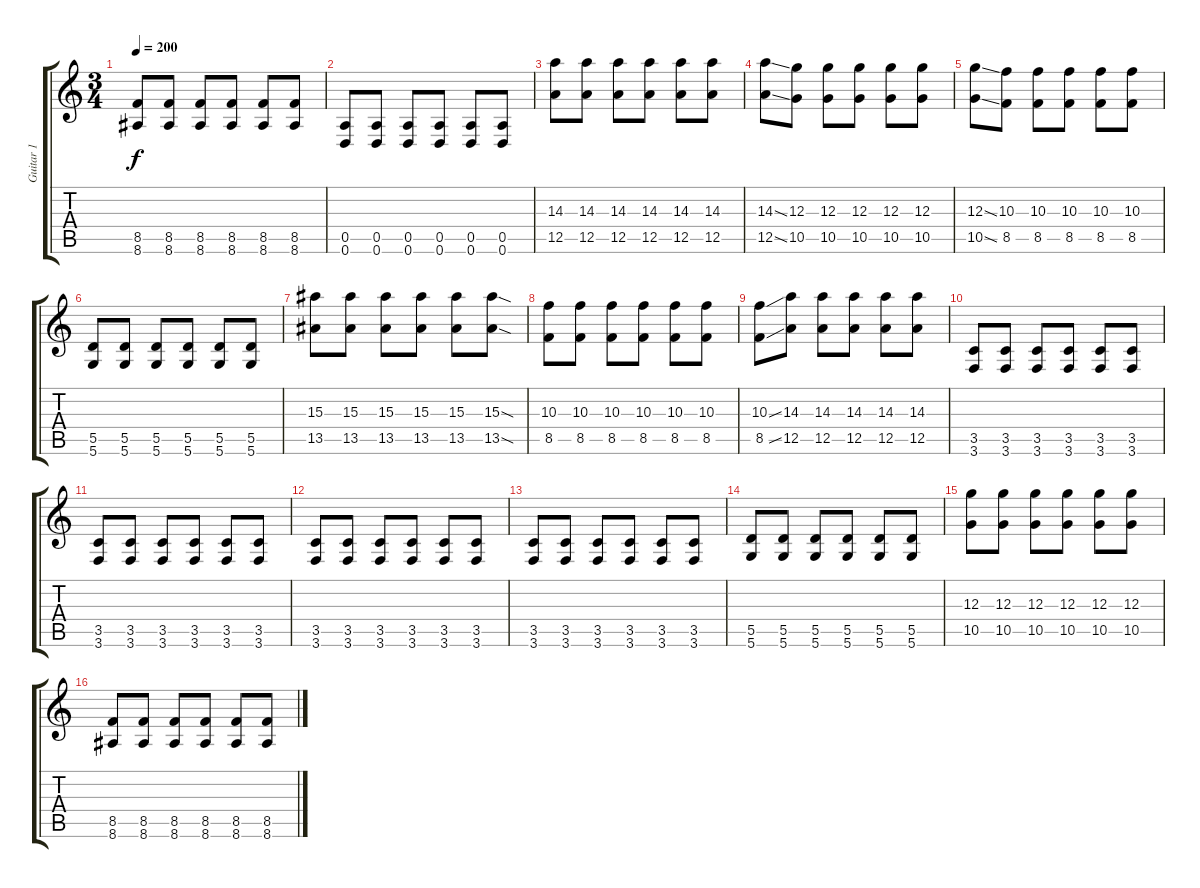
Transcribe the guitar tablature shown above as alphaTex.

\track ("Guitar 1" "Guitar 1") {instrument overdrivenguitar}
\staff {score tabs}
\tuning (E4 B3 G3 D3 A2 D2) {hide}
\ts (3 4)
\tempo 200
\clef g2
\ks c
(8.5 8.6).8{dy f} (8.5 8.6).8 (8.5 8.6).8 (8.5 8.6).8 (8.5 8.6).8 (8.5 8.6).8 |
(0.5 0.6).8 (0.5 0.6).8 (0.5 0.6).8 (0.5 0.6).8 (0.5 0.6).8 (0.5 0.6).8 |
(14.3 12.5).8 (14.3 12.5).8 (14.3 12.5).8 (14.3 12.5).8 (14.3 12.5).8 (14.3 12.5).8 |
(14.3{ss} 12.5{ss}).8 (12.3 10.5).8 (12.3 10.5).8 (12.3 10.5).8 (12.3 10.5).8 (12.3 10.5).8 |
(12.3{ss} 10.5{ss}).8 (10.3 8.5).8 (10.3 8.5).8 (10.3 8.5).8 (10.3 8.5).8 (10.3 8.5).8 |
(5.5 5.6).8 (5.5 5.6).8 (5.5 5.6).8 (5.5 5.6).8 (5.5 5.6).8 (5.5 5.6).8 |
(15.3 13.5).8 (15.3 13.5).8 (15.3 13.5).8 (15.3 13.5).8 (15.3 13.5).8 (15.3{sod} 13.5{sod}).8 |
(10.3 8.5).8 (10.3 8.5).8 (10.3 8.5).8 (10.3 8.5).8 (10.3 8.5).8 (10.3 8.5).8 |
(10.3{ss} 8.5{ss}).8 (14.3 12.5).8 (14.3 12.5).8 (14.3 12.5).8 (14.3 12.5).8 (14.3 12.5).8 |
(3.5 3.6).8 (3.5 3.6).8 (3.5 3.6).8 (3.5 3.6).8 (3.5 3.6).8 (3.5 3.6).8 |
(3.5 3.6).8 (3.5 3.6).8 (3.5 3.6).8 (3.5 3.6).8 (3.5 3.6).8 (3.5 3.6).8 |
(3.5 3.6).8 (3.5 3.6).8 (3.5 3.6).8 (3.5 3.6).8 (3.5 3.6).8 (3.5 3.6).8 |
(3.5 3.6).8 (3.5 3.6).8 (3.5 3.6).8 (3.5 3.6).8 (3.5 3.6).8 (3.5 3.6).8 |
(5.5 5.6).8 (5.5 5.6).8 (5.5 5.6).8 (5.5 5.6).8 (5.5 5.6).8 (5.5 5.6).8 |
(12.3 10.5).8 (12.3 10.5).8 (12.3 10.5).8 (12.3 10.5).8 (12.3 10.5).8 (12.3 10.5).8 |
(8.5 8.6).8 (8.5 8.6).8 (8.5 8.6).8 (8.5 8.6).8 (8.5 8.6).8 (8.5 8.6).8
